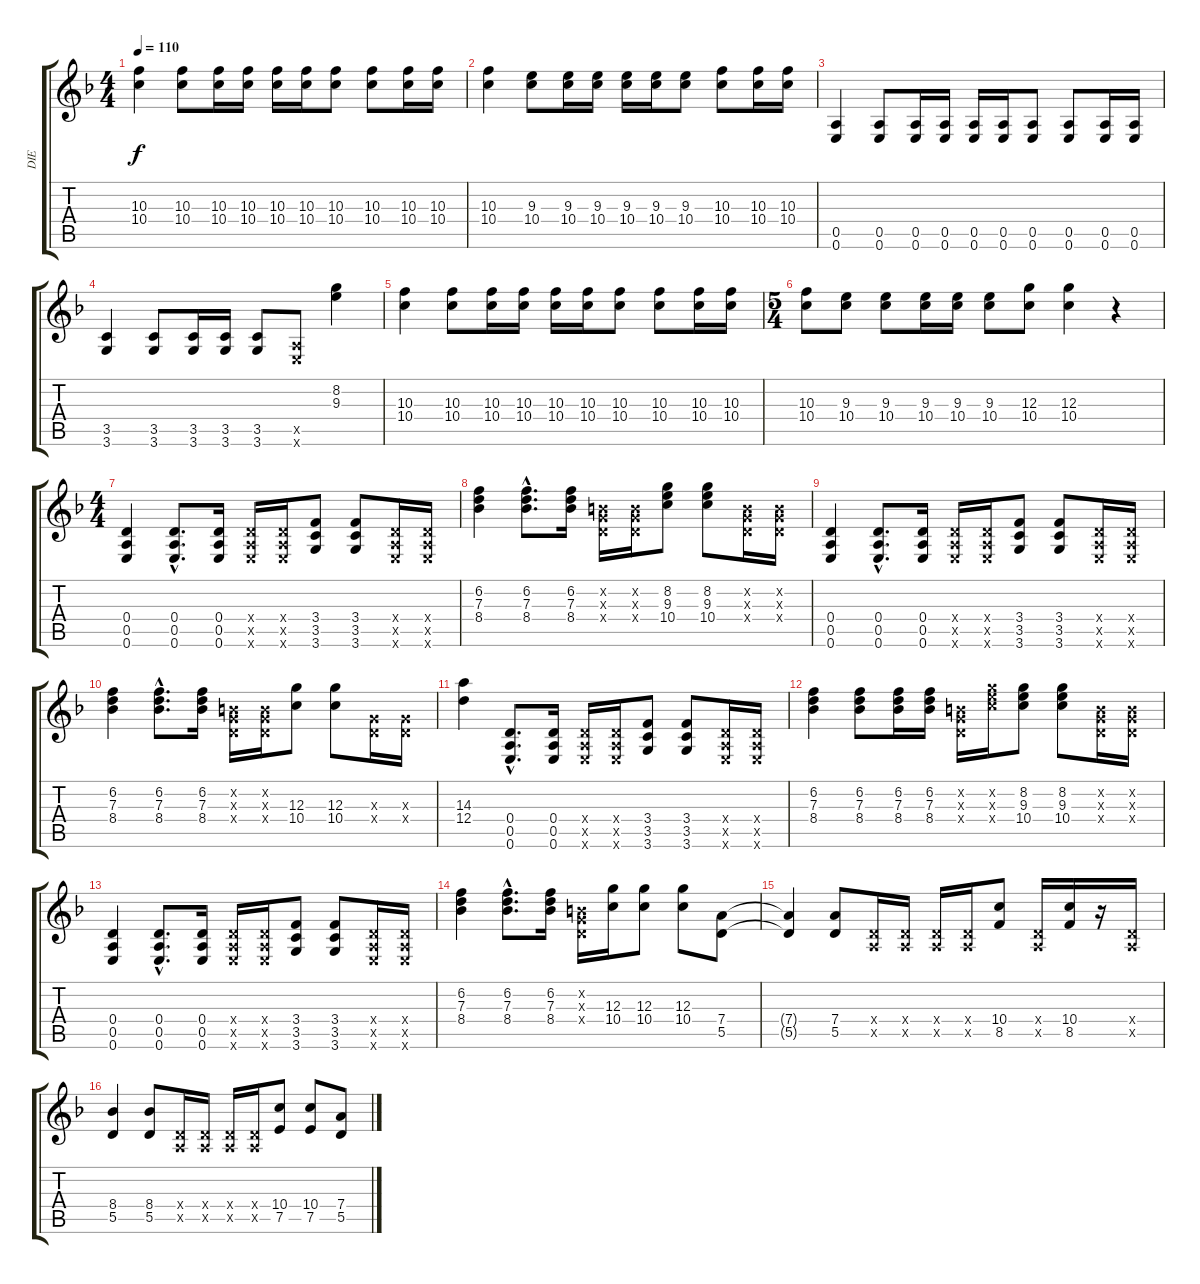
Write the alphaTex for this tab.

\track ("DIE" "DIE") {instrument overdrivenguitar}
\staff {score tabs}
\tuning (E4 B3 G3 D3 A2 E2) {hide}
\ts (4 4)
\tempo 110
\clef g2
\ks f
(10.3 10.4).4{dy f} (10.3 10.4).8 (10.3 10.4).16 (10.3 10.4).16 (10.3 10.4).16 (10.3 10.4).16 (10.3 10.4).8 (10.3 10.4).8 (10.3 10.4).16 (10.3 10.4).16 |
(10.3 10.4).4 (9.3 10.4).8 (9.3 10.4).16 (9.3 10.4).16 (9.3 10.4).16 (9.3 10.4).16 (9.3 10.4).8 (10.3 10.4).8 (10.3 10.4).16 (10.3 10.4).16 |
(0.5 0.6).4 (0.5 0.6).8 (0.5 0.6).16 (0.5 0.6).16 (0.5 0.6).16 (0.5 0.6).16 (0.5 0.6).8 (0.5 0.6).8 (0.5 0.6).16 (0.5 0.6).16 |
(3.5 3.6).4 (3.5 3.6).8 (3.5 3.6).16 (3.5 3.6).16 (3.5 3.6).8 (0.5{x} 0.6{x}).8 (8.2 9.3).4 |
(10.3 10.4).4 (10.3 10.4).8 (10.3 10.4).16 (10.3 10.4).16 (10.3 10.4).16 (10.3 10.4).16 (10.3 10.4).8 (10.3 10.4).8 (10.3 10.4).16 (10.3 10.4).16 |
\ts (5 4)
(10.3 10.4).8 (9.3 10.4).8 (9.3 10.4).8 (9.3 10.4).16 (9.3 10.4).16 (9.3 10.4).8 (12.3 10.4).8 (12.3 10.4).4 r.4 |
\ts (4 4)
(0.4 0.5 0.6).4 (0.4{hac} 0.5{hac} 0.6{hac}).8{d} (0.4 0.5 0.6).16 (0.4{x} 0.5{x} 0.6{x}).16 (0.4{x} 0.5{x} 0.6{x}).16 (3.4 3.5 3.6).8 (3.4 3.5 3.6).8 (0.4{x} 0.5{x} 0.6{x}).16 (0.4{x} 0.5{x} 0.6{x}).16 |
(6.2 7.3 8.4).4 (6.2{hac} 7.3{hac} 8.4{hac}).8{d} (6.2 7.3 8.4).16 (0.2{x} 0.3{x} 0.4{x}).16 (0.2{x} 0.3{x} 0.4{x}).16 (8.2 9.3 10.4).8 (8.2 9.3 10.4).8 (0.2{x} 0.3{x} 0.4{x}).16 (0.2{x} 0.3{x} 0.4{x}).16 |
(0.4 0.5 0.6).4 (0.4{hac} 0.5{hac} 0.6{hac}).8{d} (0.4 0.5 0.6).16 (0.4{x} 0.5{x} 0.6{x}).16 (0.4{x} 0.5{x} 0.6{x}).16 (3.4 3.5 3.6).8 (3.4 3.5 3.6).8 (0.4{x} 0.5{x} 0.6{x}).16 (0.4{x} 0.5{x} 0.6{x}).16 |
(6.2 7.3 8.4).4 (6.2{hac} 7.3{hac} 8.4{hac}).8{d} (6.2 7.3 8.4).16 (0.2{x} 0.3{x} 0.4{x}).16 (0.2{x} 0.3{x} 0.4{x}).16 (12.3 10.4).8 (12.3 10.4).8 (0.3{x} 0.4{x}).16 (0.3{x} 0.4{x}).16 |
(14.3 12.4).4 (0.4{hac} 0.5{hac} 0.6{hac}).8{d} (0.4 0.5 0.6).16 (0.4{x} 0.5{x} 0.6{x}).16 (0.4{x} 0.5{x} 0.6{x}).16 (3.4 3.5 3.6).8 (3.4 3.5 3.6).8 (0.4{x} 0.5{x} 0.6{x}).16 (0.4{x} 0.5{x} 0.6{x}).16 |
(6.2 7.3 8.4).4 (6.2 7.3 8.4).8 (6.2 7.3 8.4).16 (6.2 7.3 8.4).16 (0.2{x} 0.3{x} 0.4{x}).16 (8.2{x} 9.3{x} 10.4{x}).16 (8.2 9.3 10.4).8 (8.2 9.3 10.4).8 (0.2{x} 0.3{x} 0.4{x}).16 (0.2{x} 0.3{x} 0.4{x}).16 |
(0.4 0.5 0.6).4 (0.4{hac} 0.5{hac} 0.6{hac}).8{d} (0.4 0.5 0.6).16 (0.4{x} 0.5{x} 0.6{x}).16 (0.4{x} 0.5{x} 0.6{x}).16 (3.4 3.5 3.6).8 (3.4 3.5 3.6).8 (0.4{x} 0.5{x} 0.6{x}).16 (0.4{x} 0.5{x} 0.6{x}).16 |
(6.2 7.3 8.4).4 (6.2{hac} 7.3{hac} 8.4{hac}).8{d} (6.2 7.3 8.4).16 (0.2{x} 0.3{x} 0.4{x}).16 (12.3 10.4).16 (12.3 10.4).8 (12.3 10.4).8 (7.4 5.5).8 |
(7.4{t} 5.5{t}).4 (7.4 5.5).8 (0.4{x} 0.5{x}).16 (0.4{x} 0.5{x}).16 (0.4{x} 0.5{x}).16 (0.4{x} 0.5{x}).16 (10.4 8.5).8 (0.4{x} 0.5{x}).16 (10.4 8.5).16 r.16 (0.4{x} 0.5{x}).16 |
(8.4 5.5).4 (8.4 5.5).8 (0.4{x} 0.5{x}).16 (0.4{x} 0.5{x}).16 (0.4{x} 0.5{x}).16 (0.4{x} 0.5{x}).16 (10.4 7.5).8 (10.4 7.5).8 (7.4 5.5).8
